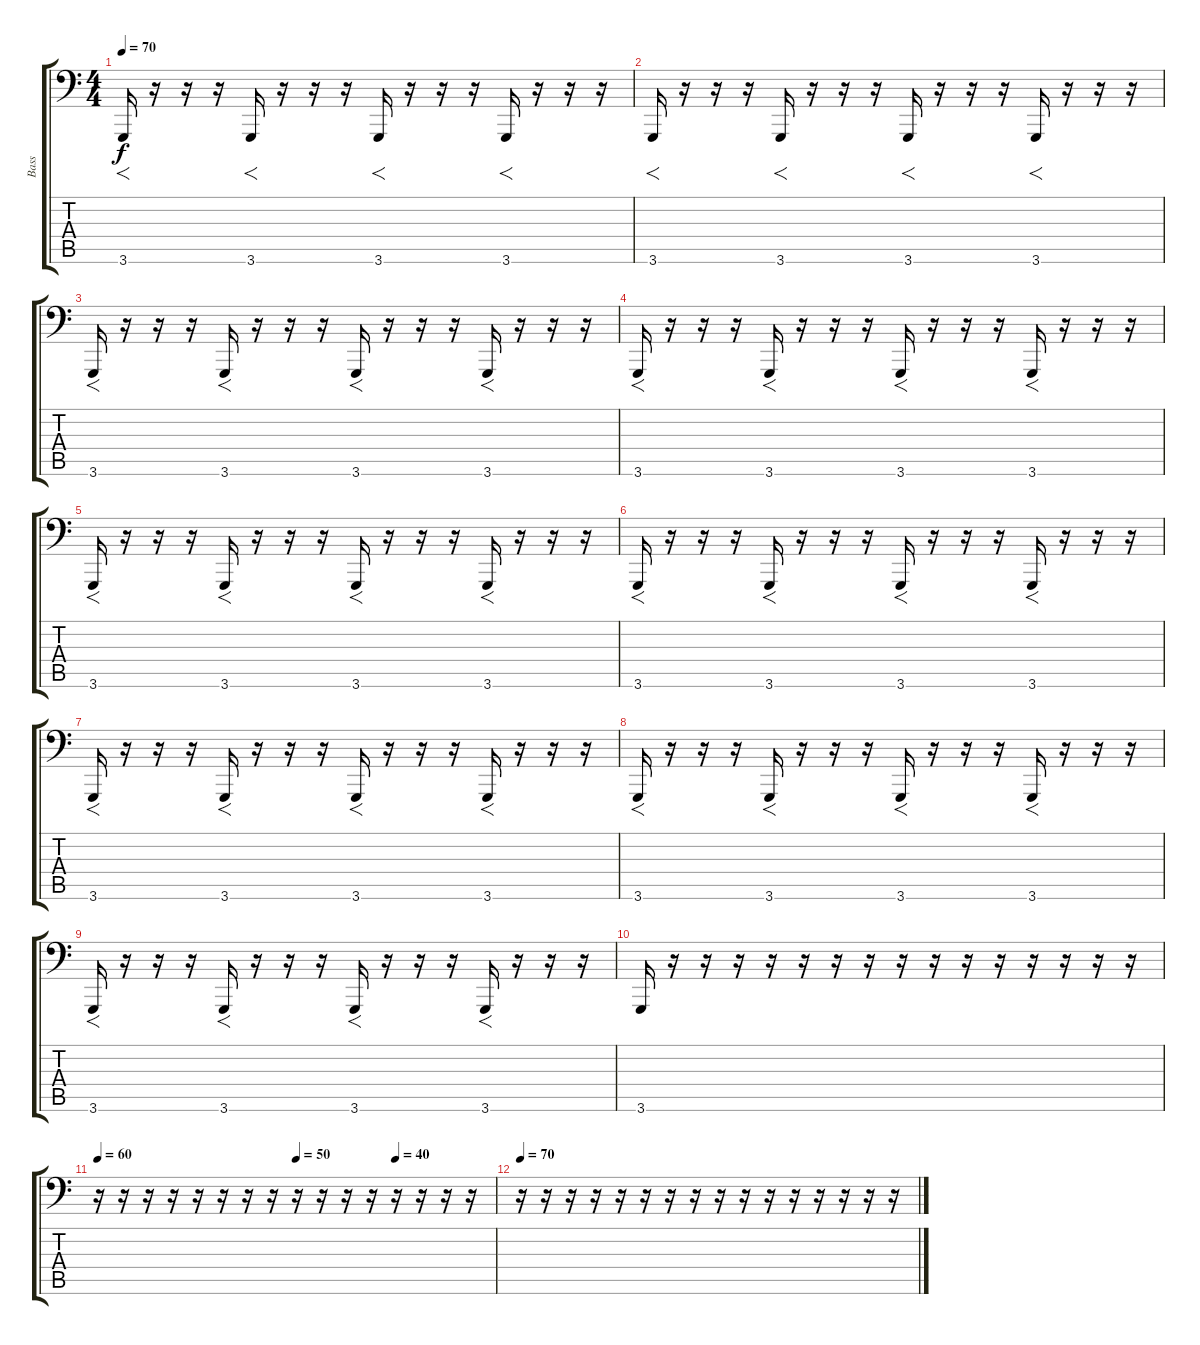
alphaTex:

\track ("Bass" "Bass") {instrument synthstrings2}
\staff {score tabs}
\tuning (E3 B2 G2 D2 A1 E1) {hide}
\ts (4 4)
\tempo 70
\clef f4
\ks c
3.6.16{f dy f} r.16 r.16 r.16 3.6.16{f} r.16 r.16 r.16 3.6.16{f} r.16 r.16 r.16 3.6.16{f} r.16 r.16 r.16 |
3.6.16{f} r.16 r.16 r.16 3.6.16{f} r.16 r.16 r.16 3.6.16{f} r.16 r.16 r.16 3.6.16{f} r.16 r.16 r.16 |
3.6.16{f} r.16 r.16 r.16 3.6.16{f} r.16 r.16 r.16 3.6.16{f} r.16 r.16 r.16 3.6.16{f} r.16 r.16 r.16 |
3.6.16{f} r.16 r.16 r.16 3.6.16{f} r.16 r.16 r.16 3.6.16{f} r.16 r.16 r.16 3.6.16{f} r.16 r.16 r.16 |
3.6.16{f} r.16 r.16 r.16 3.6.16{f} r.16 r.16 r.16 3.6.16{f} r.16 r.16 r.16 3.6.16{f} r.16 r.16 r.16 |
3.6.16{f} r.16 r.16 r.16 3.6.16{f} r.16 r.16 r.16 3.6.16{f} r.16 r.16 r.16 3.6.16{f} r.16 r.16 r.16 |
3.6.16{f} r.16 r.16 r.16 3.6.16{f} r.16 r.16 r.16 3.6.16{f} r.16 r.16 r.16 3.6.16{f} r.16 r.16 r.16 |
3.6.16{f} r.16 r.16 r.16 3.6.16{f} r.16 r.16 r.16 3.6.16{f} r.16 r.16 r.16 3.6.16{f} r.16 r.16 r.16 |
3.6.16{f} r.16 r.16 r.16 3.6.16{f} r.16 r.16 r.16 3.6.16{f} r.16 r.16 r.16 3.6.16{f} r.16 r.16 r.16 |
3.6.16 r.16 r.16 r.16 r.16 r.16 r.16 r.16 r.16 r.16 r.16 r.16 r.16 r.16 r.16 r.16 |
\tempo 60
\tempo (50 0.5)
\tempo (40 0.75)
r.16 r.16 r.16 r.16 r.16 r.16 r.16 r.16 r.16 r.16 r.16 r.16 r.16 r.16 r.16 r.16 |
\tempo 70
r.16 r.16 r.16 r.16 r.16 r.16 r.16 r.16 r.16 r.16 r.16 r.16 r.16 r.16 r.16 r.16
